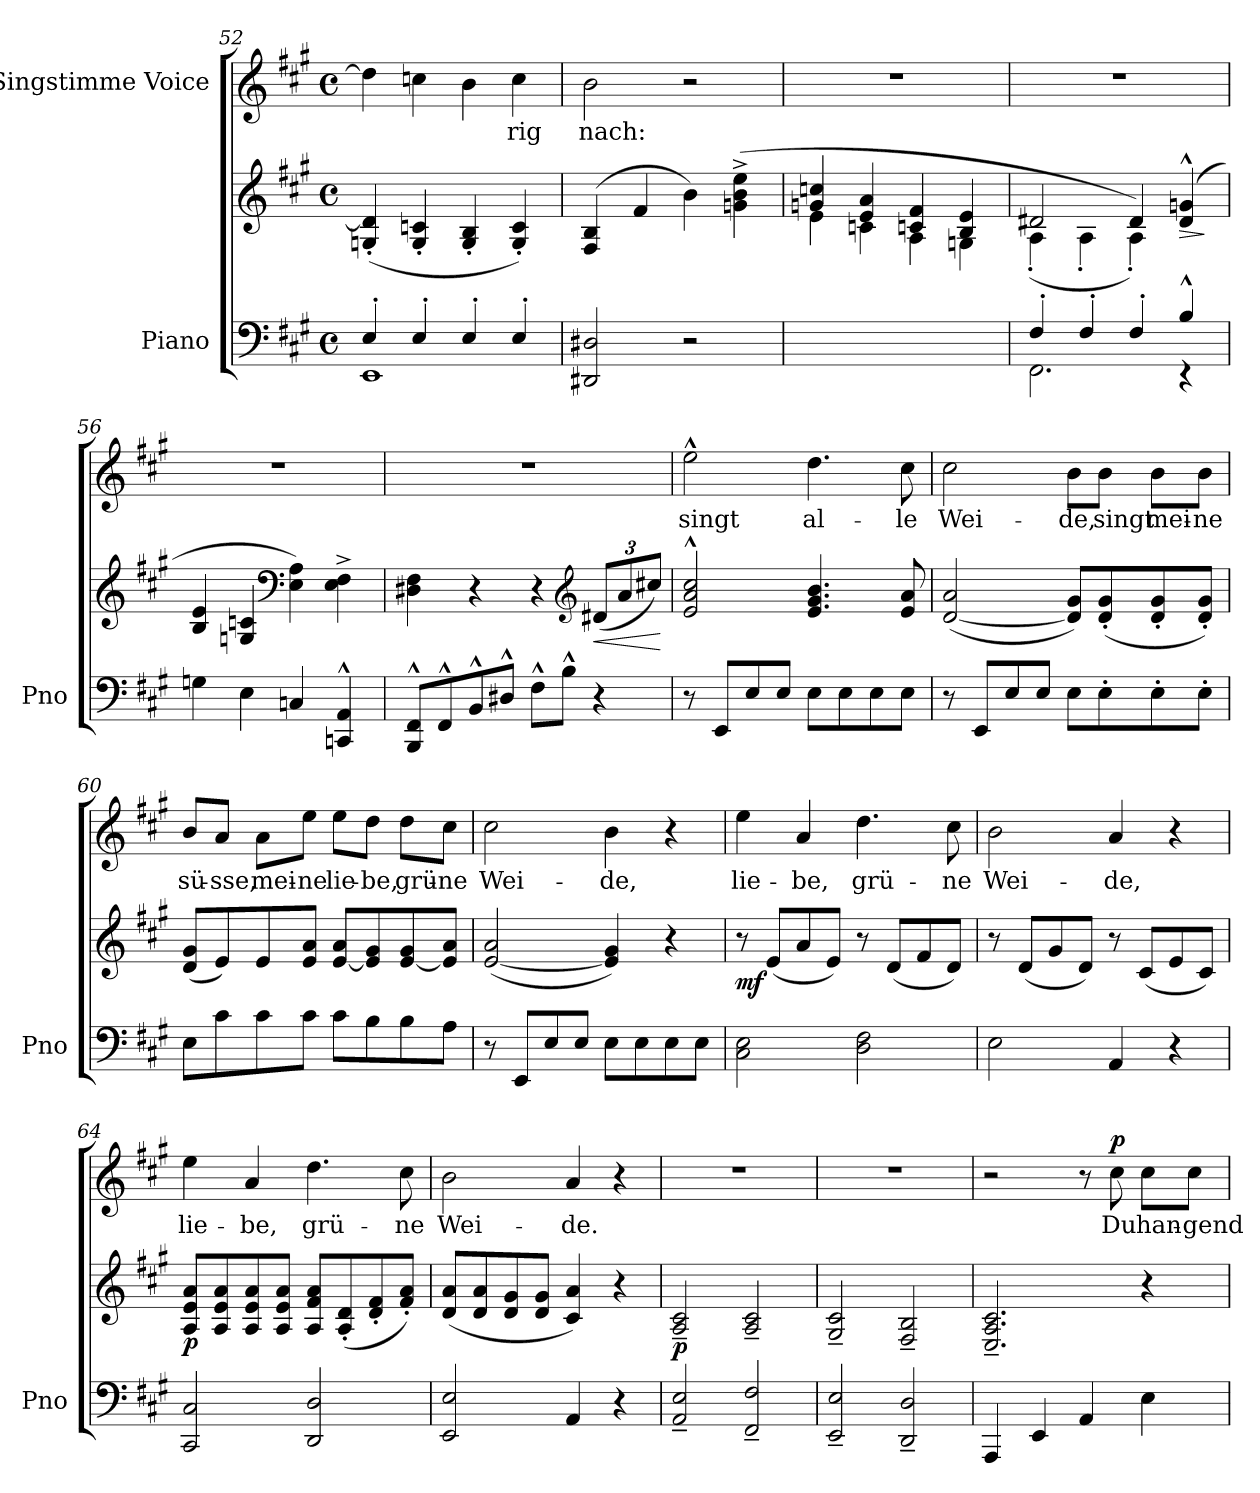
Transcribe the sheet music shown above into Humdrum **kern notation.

**kern	**kern	**dynam	**kern	**text	**dynam
*part2	*part2	*part2	*part1	*part1	*part1
*staff3	*staff2	*staff2/3	*staff1	*staff1	*staff1
*I"Piano	*	*	*I"Singstimme Voice	*	*
*I'Pno	*	*	*	*	*
*clefF4	*clefG2	*	*clefG2	*	*
*k[f#c#g#]	*k[f#c#g#]	*	*k[f#c#g#]	*	*
*M4/4	*M4/4	*	*M4/4	*	*
*met(c)	*met(c)	*	*met(c)	*	*
=52	=52	=52	=52	=52	=52
*^	*	*	*	*	*
4E'/	1EE	(<4Gn/' 4d/]'	.	4dd\]	.	.
4E'/	.	4G/' 4cn/'	.	4ccn\	.	.
4E'/	.	4G/' 4B/'	.	4b\	.	.
!	!	!	!	!	!LO:LY:b	!
4E'/	.	4G/' 4c/')	.	4cc\	-rig	.
*v	*v	*	*	*	*	*
=53	=53	=53	=53	=53	=53
!	!	!	!	!LO:LY:b	!
2DD#X/ 2D#X/	(<4F#/ 4B/	.	2b\	nach:	.
.	4f#/	.	.	.	.
2r	4b\)	.	2r	.	.
.	(>4gn\^ 4b\^ 4ee\^	.	.	.	.
!!LO:LB:g=z
=54	=54	=54	=54	=54	=54
*	*^	*	*	*	*
1ryy	4gn/ 4ccn/	4e\	.	1r	.	.
.	4e/ 4a/	4cn\	.	.	.	.
.	4cn/ 4f#/	4A\	.	.	.	.
.	4B/ 4e/	4Gn\	.	.	.	.
=55	=55	=55	=55	=55	=55	=55
*^	*	*	*	*	*	*
4F#'/	2.FF#\	2d#X/	(<4A'\	.	1r	.	.
4F#'/	.	.	4A'\	.	.	.	.
4F#'/	.	4d#/)	4A'\)	.	.	.	.
!	!	!	!	!LO:HP:b	!	!	!
4B^^/	4r	(<4d#/^^ 4gn/^^	4ryy	>	.	.	.
*v	*v	*	*	*	*	*	*
*	*v	*v	*	*	*	*
.	.	]	.	.	.
=56	=56	=56	=56	=56	=56
4Gn\	4B/ 4e/	.	1r	.	.
4E\	4Gn/ 4cn/	.	.	.	.
*	*clefF4	*	*	*	*
4Cn/	4E\ 4A\)	.	.	.	.
4CCn/^^ 4AA/^^	4E\^ 4F#\^	.	.	.	.
=57	=57	=57	=57	=57	=57
8BBB/^^ 8FF#/^^L	4D#X\ 4F#\	.	1r	.	.
8FF#^^/	.	.	.	.	.
8BB^^/	4r	.	.	.	.
8D#X^^/J	.	.	.	.	.
8F#^^\L	4r	.	.	.	.
8B^^\J	.	.	.	.	.
*	*clefG2	*	*	*	*
*	*Xbrackettup	*	*	*	*
!	!	!LO:HP:b	!	!	!
4r	(<12d#X/L	<	.	.	.
.	12a/	.	.	.	.
.	12cc#X/J)	.	.	.	.
.	.	[	.	.	.
!!LO:LB:g=z
=58	=58	=58	=58	=58	=58
!	!	!	!	!LO:LY:b	!
8r	2e/^^ 2a/^^ 2cc#/^^	.	2ee^^\	singt	.
8EE/L	.	.	.	.	.
8E/	.	.	.	.	.
8E/J	.	.	.	.	.
!	!	!	!	!LO:LY:b	!
8E\L	4.e/ 4.g#/ 4.b/	.	4.dd\	al-	.
8E\	.	.	.	.	.
8E\	.	.	.	.	.
!	!	!	!	!LO:LY:b	!
8E\J	8e/ 8a/	.	8cc#\	-le	.
=59	=59	=59	=59	=59	=59
!	!	!	!	!LO:LY:b	!
8r	(>[2d/ 2a/	.	2cc#\	Wei-	.
8EE/L	.	.	.	.	.
8E/	.	.	.	.	.
8E/J	.	.	.	.	.
!	!	!	!	!LO:LY:b	!
8E\L	8d/] 8g#/L)	.	8b\L	-de,	.
!	!	!	!	!LO:LY:b	!
8E'\	(<8d/' 8g#/'	.	8b\J	singt	.
!	!	!	!	!LO:LY:b	!
8E'\	8d/' 8g#/'	.	8b\L	mei-	.
!	!	!	!	!LO:LY:b	!
8E'\J	8d/' 8g#/'J)	.	8b\J	-ne	.
=60	=60	=60	=60	=60	=60
!	!	!	!	!LO:LY:b	!
8E\L	(<8d/ 8g#/L	.	8b/L	sü-	.
!	!	!	!	!LO:LY:b	!
8c#\	8e/)	.	8a/J	-sse,	.
!	!	!	!	!LO:LY:b	!
8c#\	8e/	.	8a\L	mei-	.
!	!	!	!	!LO:LY:b	!
8c#\J	8e/ 8a/J	.	8ee\J	-ne	.
!	!	!	!	!LO:LY:b	!
8c#\L	[8e/ 8a/L	.	8ee\L	lie-	.
!	!	!	!	!LO:LY:b	!
8B\	8e/] 8g#/	.	8dd\J	-be,	.
!	!	!	!	!LO:LY:b	!
8B\	[8e/ 8g#/	.	8dd\L	grü-	.
!	!	!	!	!LO:LY:b	!
8A\J	8e/] 8a/J	.	8cc#\J	-ne	.
=61	=61	=61	=61	=61	=61
!	!	!	!	!LO:LY:b	!
8r	(>[2e/ 2a/	.	2cc#\	Wei-	.
8EE/L	.	.	.	.	.
8E/	.	.	.	.	.
8E/J	.	.	.	.	.
!	!	!	!	!LO:LY:b	!
8E\L	4e/] 4g#/)	.	4b\	-de,	.
8E\	.	.	.	.	.
8E\	4r	.	4r	.	.
8E\J	.	.	.	.	.
!!LO:PB:g=z
=62	=62	=62	=62	=62	=62
!	!	!LO:DY:b	!	!LO:LY:b	!
2C#\ 2E\	8r	mf	4ee\	lie-	.
.	(<8e/L	.	.	.	.
!	!	!	!	!LO:LY:b	!
.	8a/	.	4a/	-be,	.
.	8e/J)	.	.	.	.
!	!	!	!	!LO:LY:b	!
2D\ 2F#\	8r	.	4.dd\	grü-	.
.	(<8d/L	.	.	.	.
.	8f#/	.	.	.	.
!	!	!	!	!LO:LY:b	!
.	8d/J)	.	8cc#\	-ne	.
=63	=63	=63	=63	=63	=63
!	!	!	!	!LO:LY:b	!
2E\	8r	.	2b\	Wei-	.
.	(<8d/L	.	.	.	.
.	8g#/	.	.	.	.
.	8d/J)	.	.	.	.
!	!	!	!	!LO:LY:b	!
4AA/	8r	.	4a/	-de,	.
.	(<8c#/L	.	.	.	.
4r	8e/	.	4r	.	.
.	8c#/J)	.	.	.	.
=64	=64	=64	=64	=64	=64
!	!	!LO:DY:b	!	!LO:LY:b	!
2CC#/ 2C#/	8A/ 8e/ 8a/L	p	4ee\	lie-	.
.	8A/ 8e/ 8a/	.	.	.	.
!	!	!	!	!LO:LY:b	!
.	8A/ 8e/ 8a/	.	4a/	-be,	.
.	8A/ 8e/ 8a/J	.	.	.	.
!	!	!	!	!LO:LY:b	!
2DD/ 2D/	8A/ 8f#/ 8a/L	.	4.dd\	grü-	.
.	(<8A/' 8d/'	.	.	.	.
.	8d/' 8f#/'	.	.	.	.
!	!	!	!	!LO:LY:b	!
.	8f#/' 8a/'J)	.	8cc#\	-ne	.
=65	=65	=65	=65	=65	=65
!	!	!	!	!LO:LY:b	!
2EE/ 2E/	(<8d/ 8a/L	.	2b\	Wei-	.
.	8d/ 8a/	.	.	.	.
.	8d/ 8g#/	.	.	.	.
.	8d/ 8g#/J	.	.	.	.
!	!	!	!	!LO:LY:b	!
4AA/	4c#/ 4a/)	.	4a/	-de.	.
4r	4r	.	4r	.	.
!!LO:LB:g=z
=66	=66	=66	=66	=66	=66
!	!	!LO:DY:b	!	!	!
2AA/~ 2E/~	2A/~ 2c#/~	p	1r	.	.
2FF#/~ 2F#/~	2A/~ 2c#/~	.	.	.	.
=67	=67	=67	=67	=67	=67
2EE/~ 2E/~	2G#/~ 2c#/~	.	1r	.	.
2DD/~ 2D/~	2F#/~ 2B/~	.	.	.	.
=68	=68	=68	=68	=68	=68
4AAA/	2.E/~ 2.A/~ 2.c#/~	.	2r	.	.
4EE/	.	.	.	.	.
4AA/	.	.	8r	.	.
!	!	!	!	!LO:LY:b	!LO:DY:a
.	.	.	8cc#\	Du	p
!	!	!	!	!LO:LY:b	!
4E\	4r	.	8cc#\L	han-	.
!	!	!	!	!LO:LY:b	!
.	.	.	8cc#\J	-gend	.
=	=	=	=	=	=
*-	*-	*-	*-	*-	*-
